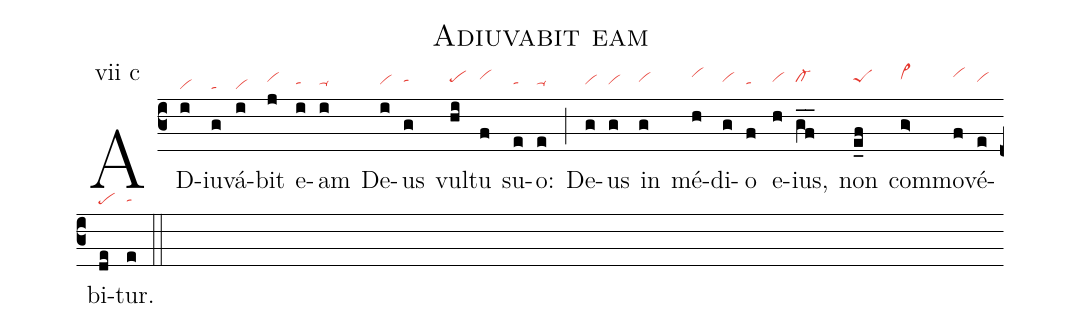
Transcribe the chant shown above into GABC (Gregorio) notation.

name: Adiuvabit eam;
annotation: vii c;
mode: 7;
nabc-lines: 1;
%%
(c3)
AD(i|vi)iu(g|ta)vá(i|vi)bit(j|vihi) e(i|tahh)am(i|ta-hh) De(i|vihh)us(g|tahi) vul(hi|pehi)tu(f|vihj) su(e|tahh)o:(e|ta-hh) (;)
De(g|vihh)us(g|vihh) in(g|vihi) mé(h|vihk)di(g|vihi)o(f|tahh) e(h|vihi)ius,(gf__|cl-hi) non(e_f|peShi) com(g>|vi>hj)mo(f|vihk)vé(e|vihi)bi(de|pe)tur.(e|tahg) (::)
